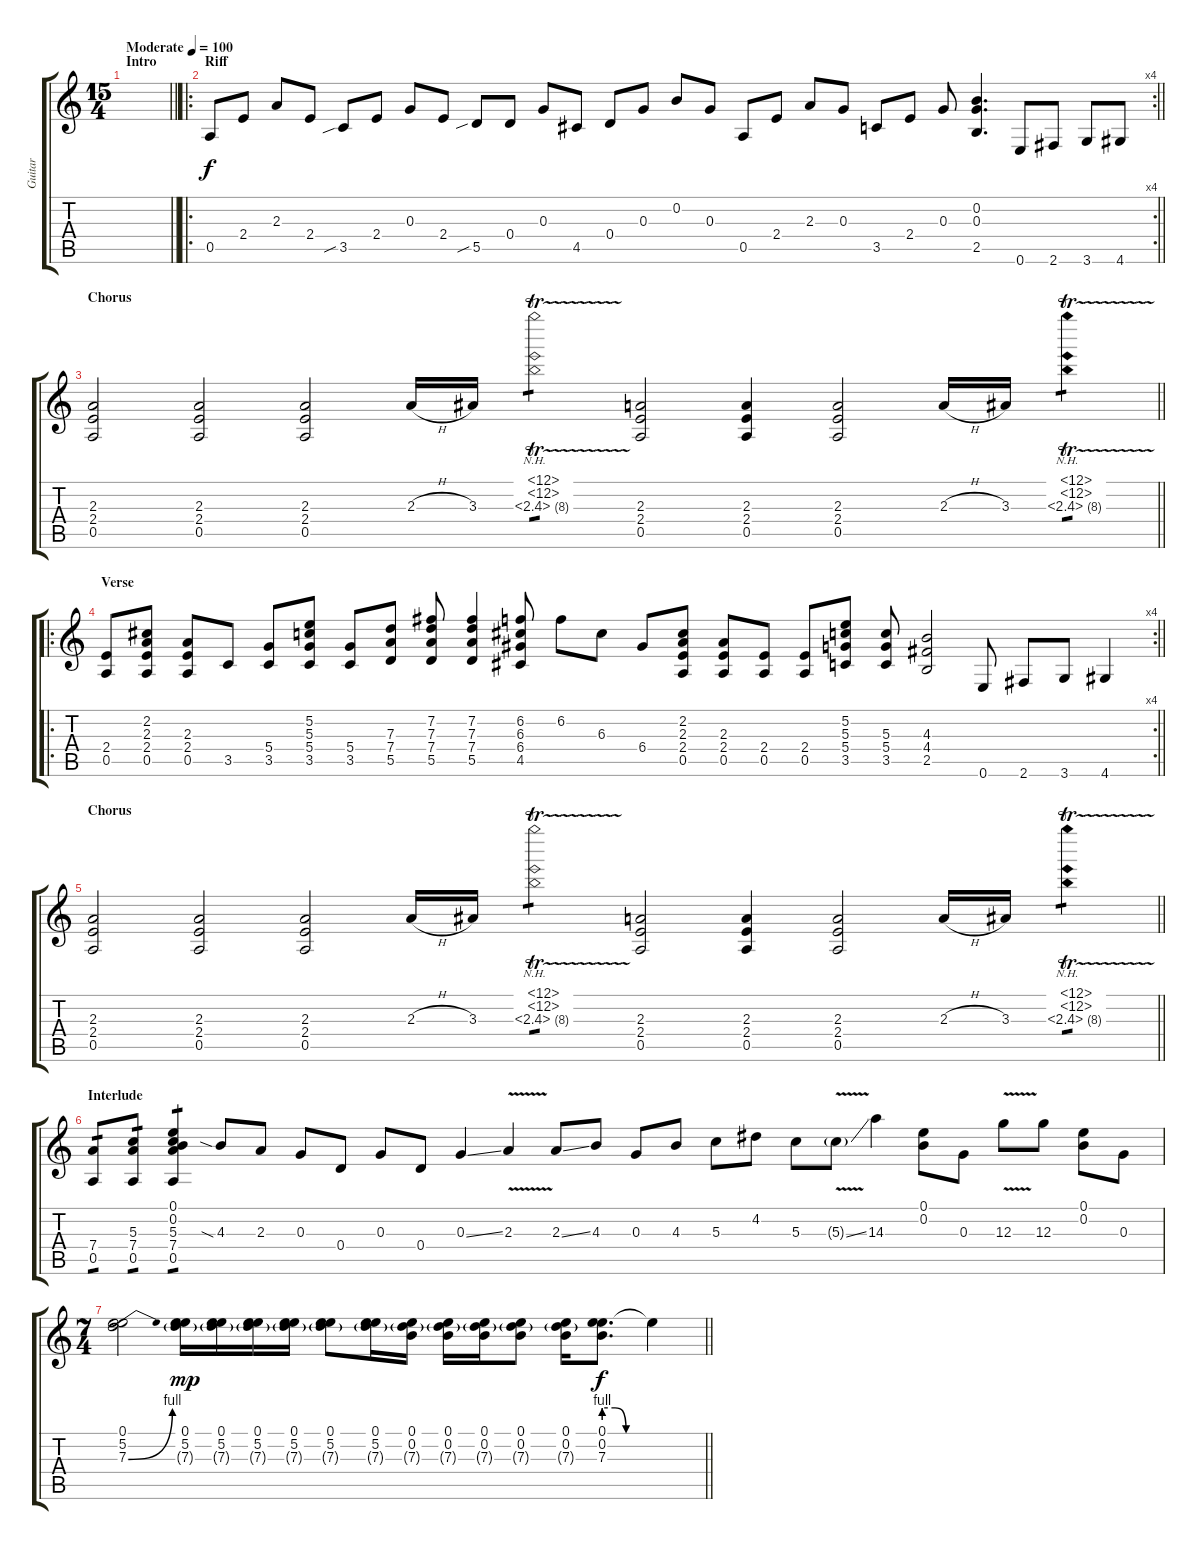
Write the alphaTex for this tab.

\track ("Guitar" "Guitar") {instrument electricguitarclean}
\staff {score tabs}
\tuning (E4 B3 G3 D3 A2 E2) {hide}
\ts (15 4)
\section ("" "Intro")
\tempo (100 "Moderate")
\clef g2
\barLineRight lightlight
\ks c
|
\ro
\rc 4
\section ("" "Riff")
\barLineRight lightlight
0.5.8 2.4.8 2.3.8 2.4.8 3.5{sib}.8 2.4.8 0.3.8 2.4.8 5.5{sib}.8 0.4.8 0.3.8 4.5.8 0.4.8 0.3.8 0.2.8 0.3.8 0.5.8 2.4.8 2.3.8 0.3.8 3.5.8 2.4.8 0.3.8 (0.2 0.3 2.5).4{d} 0.6.8 2.6.8 3.6.8 4.6.8 |
\section ("" "Chorus")
\barLineRight lightlight
(2.3 2.4 0.5).2 (2.3 2.4 0.5).2 (2.3 2.4 0.5).2 2.3{h}.16 3.3.16 (0.1{nh} 0.2{nh} 2.3{nh tr (8 16)}).2{tp 1} (2.3 2.4 0.5).2 (2.3 2.4 0.5).4 (2.3 2.4 0.5).2 2.3{h}.16 3.3.16 (0.1{nh} 0.2{nh} 2.3{nh tr (8 16)}).4{tp 1} |
\ro
\rc 4
\section ("" "Verse")
\barLineRight lightlight
(2.4 0.5).8 (2.2 2.3 2.4 0.5).8 (2.3 2.4 0.5).8 3.5.8 (5.4 3.5).8 (5.2 5.3 5.4 3.5).8 (5.4 3.5).8 (7.3 7.4 5.5).8 (7.2 7.3 7.4 5.5).8 (7.2 7.3 7.4 5.5).4 (6.2 6.3 6.4 4.5).8 6.2.8 6.3.8 6.4.8 (2.2 2.3 2.4 0.5).8 (2.3 2.4 0.5).8 (2.4 0.5).8 (2.4 0.5).8 (5.2 5.3 5.4 3.5).8 (5.3 5.4 3.5).8 (4.3 4.4 2.5).2 0.6.8 2.6.8 3.6.8 4.6.4 |
\section ("" "Chorus")
\barLineRight lightlight
(2.3 2.4 0.5).2 (2.3 2.4 0.5).2 (2.3 2.4 0.5).2 2.3{h}.16 3.3.16 (0.1{nh} 0.2{nh} 2.3{nh tr (8 16)}).2{tp 1} (2.3 2.4 0.5).2 (2.3 2.4 0.5).4 (2.3 2.4 0.5).2 2.3{h}.16 3.3.16 (0.1{nh} 0.2{nh} 2.3{nh tr (8 16)}).4{tp 1} |
\section ("" "Interlude")
(7.4 0.5).8{tp 1} (5.3 7.4 0.5).8{tp 1} (0.1 0.2 5.3 7.4 0.5).4{tp 1} 4.3{sia}.8 2.3.8 0.3.8 0.4.8 0.3.8 0.4.8 0.3{ss}.4 2.3{v}.4 2.3{ss}.8 4.3.8 0.3.8 4.3.8 5.3.8 4.2.8 5.3.8 5.3{v ss g}.8 14.3.4 (0.1 0.2).8 0.3.8 12.3{v}.8 12.3.8 (0.1 0.2).8 0.3.8 |
\ts (7 4)
\barLineRight lightlight
(0.1 5.2 7.3{be (bend 0 0 60 4)}).2 (0.1 5.2 7.3{g}).16{dy mp} (0.1 5.2 7.3{g}).16 (0.1 5.2 7.3{g}).16 (0.1 5.2 7.3{g}).16 (0.1 5.2 7.3{g}).8 (0.1 5.2 7.3{g}).16 (0.1 0.2 7.3{g}).16 (0.1 0.2 7.3{g}).16 (0.1 0.2 7.3{g}).16 (0.1 0.2 7.3{g}).8 (0.1 0.2 7.3{g}).16 (0.1 0.2 7.3{be (custom 0 4 15 4 30 0 60 0)}).8{d dy f} 0.1{t}.4
